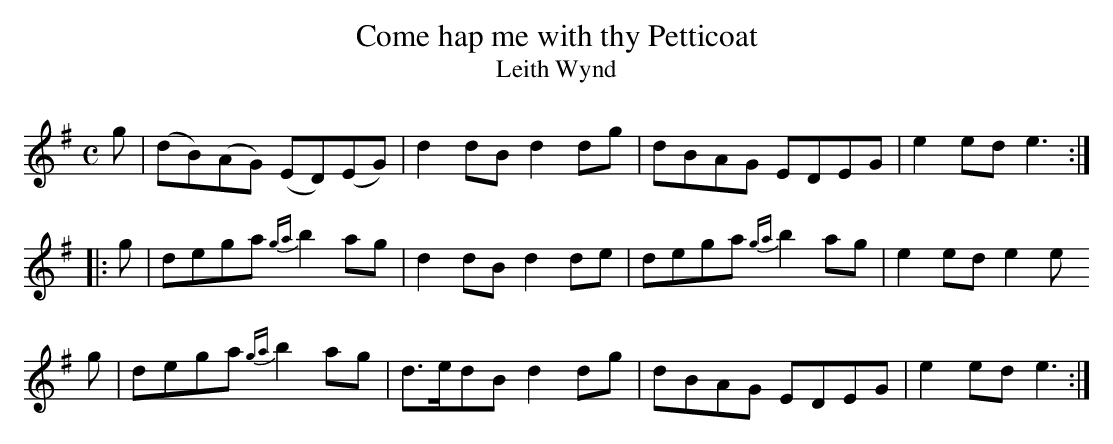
X:1
T:Come hap me with thy Petticoat
T:Leith Wynd
M:C
L:1/8
K:EMin
g|(dB)(AG) (ED)(EG)|d2 dB d2dg|dBAG     EDEG|e2ed e3::
g| dega {ga}b2  ag |d2 dB d2de|dega {ga}b2ag|e2ed e2e
g| dega {ga}b2  ag |d>edB d2dg|dBAG     EDEG|e2ed e3:|
